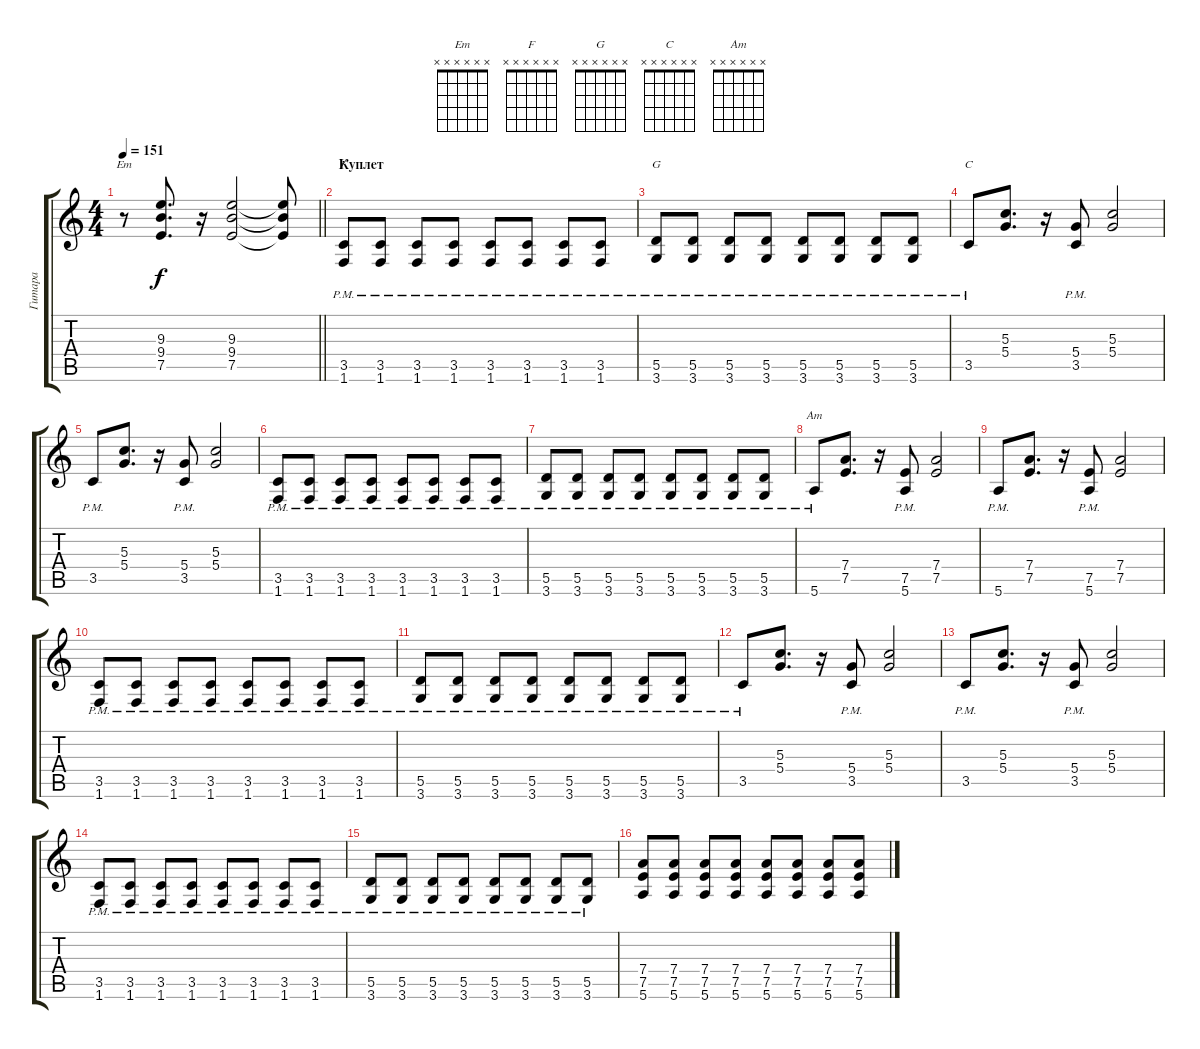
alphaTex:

\track ("Гитара" "Гитара") {instrument acousticguitarsteel}
\staff {score tabs}
\tuning (E4 B3 G3 D3 A2 E2) {hide}
\chord ("Em" x x x x x x)
\chord ("F" x x x x x x)
\chord ("G" x x x x x x)
\chord ("C" x x x x x x)
\chord ("Am" x x x x x x)
\ts (4 4)
\tempo 151
\clef g2
\barLineRight lightlight
\ks c
r.8{ch "Em" dy f} (9.3 9.4 7.5).8{d} r.16 (9.3 9.4 7.5).2 (9.3{t} 9.4{t} 7.5{t}).8 |
\section ("" "Куплет")
(3.5{pm} 1.6{pm}).8{ch "F"} (3.5{pm} 1.6{pm}).8 (3.5{pm} 1.6{pm}).8 (3.5{pm} 1.6{pm}).8 (3.5{pm} 1.6{pm}).8 (3.5{pm} 1.6{pm}).8 (3.5{pm} 1.6{pm}).8 (3.5{pm} 1.6{pm}).8 |
(5.5{pm} 3.6{pm}).8{ch "G"} (5.5{pm} 3.6{pm}).8 (5.5{pm} 3.6{pm}).8 (5.5{pm} 3.6{pm}).8 (5.5{pm} 3.6{pm}).8 (5.5{pm} 3.6{pm}).8 (5.5{pm} 3.6{pm}).8 (5.5{pm} 3.6{pm}).8 |
3.5{pm}.8{ch "C"} (5.3 5.4).8{d} r.16 (5.4{pm} 3.5{pm}).8 (5.3 5.4).2 |
3.5{pm}.8 (5.3 5.4).8{d} r.16 (5.4{pm} 3.5{pm}).8 (5.3 5.4).2 |
(3.5{pm} 1.6{pm}).8 (3.5{pm} 1.6{pm}).8 (3.5{pm} 1.6{pm}).8 (3.5{pm} 1.6{pm}).8 (3.5{pm} 1.6{pm}).8 (3.5{pm} 1.6{pm}).8 (3.5{pm} 1.6{pm}).8 (3.5{pm} 1.6{pm}).8 |
(5.5{pm} 3.6{pm}).8 (5.5{pm} 3.6{pm}).8 (5.5{pm} 3.6{pm}).8 (5.5{pm} 3.6{pm}).8 (5.5{pm} 3.6{pm}).8 (5.5{pm} 3.6{pm}).8 (5.5{pm} 3.6{pm}).8 (5.5{pm} 3.6{pm}).8 |
5.6{pm}.8{ch "Am"} (7.4 7.5).8{d} r.16 (7.5{pm} 5.6{pm}).8 (7.4 7.5).2 |
5.6{pm}.8 (7.4 7.5).8{d} r.16 (7.5{pm} 5.6{pm}).8 (7.4 7.5).2 |
(3.5{pm} 1.6{pm}).8 (3.5{pm} 1.6{pm}).8 (3.5{pm} 1.6{pm}).8 (3.5{pm} 1.6{pm}).8 (3.5{pm} 1.6{pm}).8 (3.5{pm} 1.6{pm}).8 (3.5{pm} 1.6{pm}).8 (3.5{pm} 1.6{pm}).8 |
(5.5{pm} 3.6{pm}).8 (5.5{pm} 3.6{pm}).8 (5.5{pm} 3.6{pm}).8 (5.5{pm} 3.6{pm}).8 (5.5{pm} 3.6{pm}).8 (5.5{pm} 3.6{pm}).8 (5.5{pm} 3.6{pm}).8 (5.5{pm} 3.6{pm}).8 |
3.5{pm}.8 (5.3 5.4).8{d} r.16 (5.4{pm} 3.5{pm}).8 (5.3 5.4).2 |
3.5{pm}.8 (5.3 5.4).8{d} r.16 (5.4{pm} 3.5{pm}).8 (5.3 5.4).2 |
(3.5{pm} 1.6{pm}).8 (3.5{pm} 1.6{pm}).8 (3.5{pm} 1.6{pm}).8 (3.5{pm} 1.6{pm}).8 (3.5{pm} 1.6{pm}).8 (3.5{pm} 1.6{pm}).8 (3.5{pm} 1.6{pm}).8 (3.5{pm} 1.6{pm}).8 |
(5.5{pm} 3.6{pm}).8 (5.5{pm} 3.6{pm}).8 (5.5{pm} 3.6{pm}).8 (5.5{pm} 3.6{pm}).8 (5.5{pm} 3.6{pm}).8 (5.5{pm} 3.6{pm}).8 (5.5{pm} 3.6{pm}).8 (5.5{pm} 3.6{pm}).8 |
(7.4 7.5 5.6).8 (7.4 7.5 5.6).8 (7.4 7.5 5.6).8 (7.4 7.5 5.6).8 (7.4 7.5 5.6).8 (7.4 7.5 5.6).8 (7.4 7.5 5.6).8 (7.4 7.5 5.6).8
